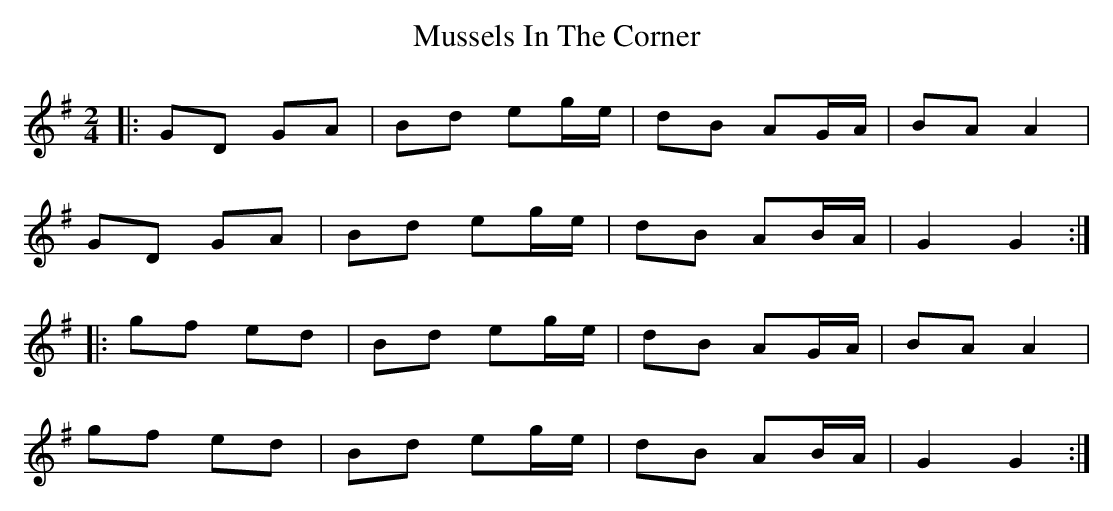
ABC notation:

X:1
T: Mussels In The Corner
M: 2/4
L: 1/8
K: Gmaj
|:GD GA|Bd eg/e/|dB AG/A/|BA A2|
GD GA|Bd eg/e/|dB AB/A/|G2 G2:|
|:gf ed|Bd eg/e/|dB AG/A/|BA A2|
gf ed|Bd eg/e/|dB AB/A/|G2 G2:|
